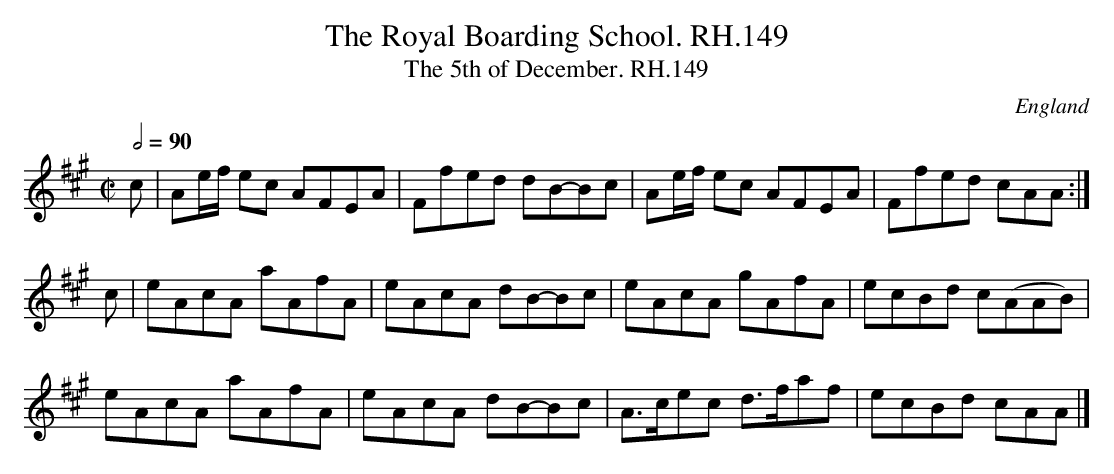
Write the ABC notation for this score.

X:1
T:Royal Boarding School. RH.149, The
T:5th of December. RH.149, The
O:England
M:C|
L:1/8
Q:1/2=90
K:A
c|Ae/f/ ec AFEA|Ffed dB-Bc|Ae/f/ ec AFEA|\
Ffed cAA:|
c|eAcA aAfA|eAcA dB-Bc|\
eAcA gAfA|ecBd c(AAB)|
eAcA aAfA|\
eAcA dB-Bc|A>cec d>faf|ecBd cAA|]
